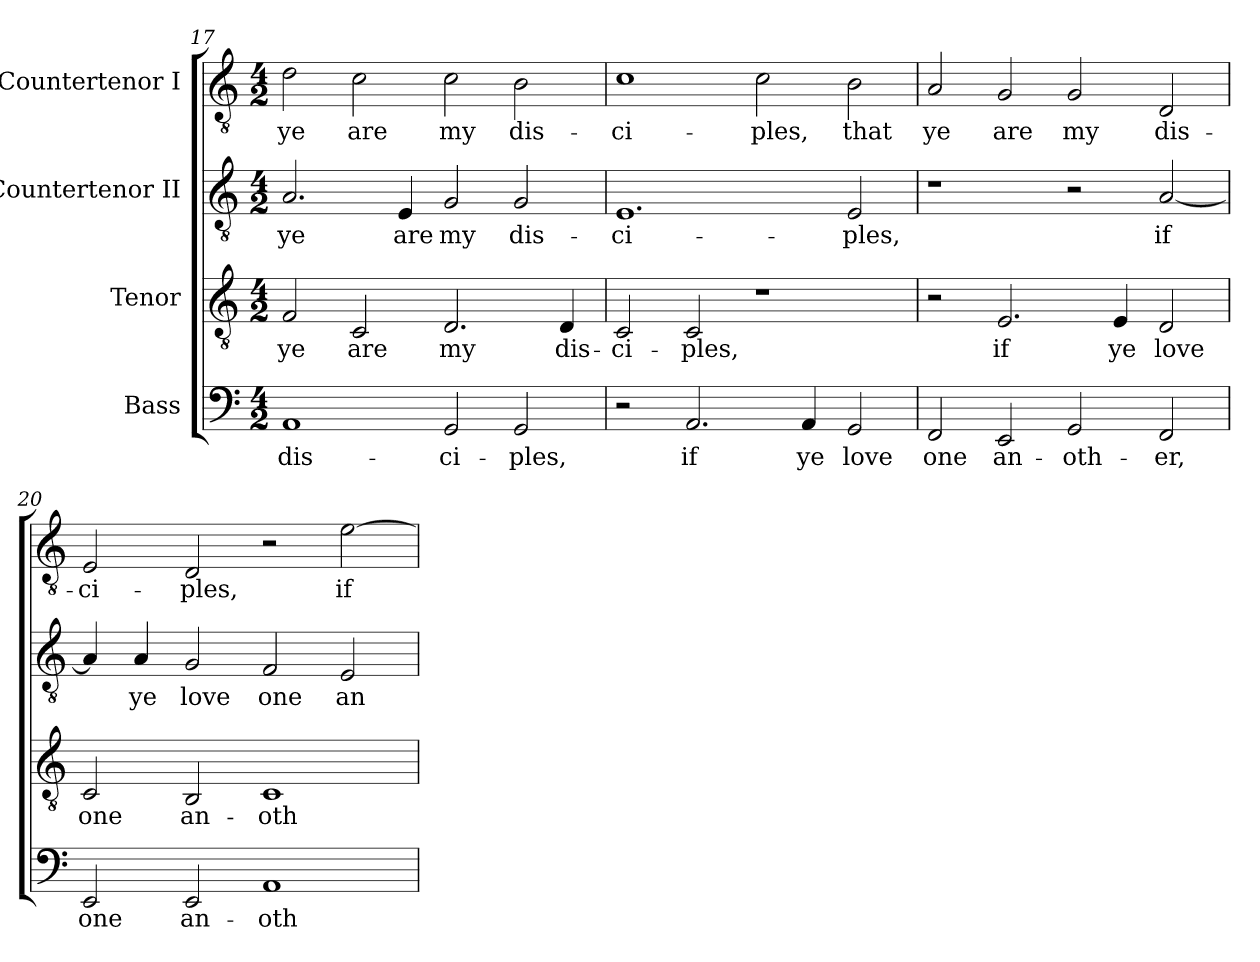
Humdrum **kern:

**kern	**text	**kern	**text	**kern	**text	**kern	**text
*part4	*part4	*part3	*part3	*part2	*part2	*part1	*part1
*staff4	*staff4	*staff3	*staff3	*staff2	*staff2	*staff1	*staff1
*I"Bass	*	*I"Tenor	*	*I"Countertenor II	*	*I"Countertenor I	*
!!LO:PB:g=z
*clefF4	*	*clefGv2	*	*clefGv2	*	*clefGv2	*
*	*	*	*	*k[]	*	*	*
*	*	*	*	*C:	*	*	*
*M4/2	*	*M4/2	*	*M4/2	*	*M4/2	*
=17	=17	=17	=17	=17	=17	=17	=17
!	!LO:LY:b:cj	!	!LO:LY:b:cj	!	!LO:LY:b:cj	!	!LO:LY:b:cj
1AA	dis-	2F/	ye	2.A/	ye	2d\	ye
!	!	!	!LO:LY:b:cj	!	!	!	!LO:LY:b:cj
.	.	2C/	are	.	.	2c\	are
!	!	!	!	!	!LO:LY:b:cj	!	!
.	.	.	.	4E/	are	.	.
!	!LO:LY:b:cj	!	!LO:LY:b:cj	!	!LO:LY:b:cj	!	!LO:LY:b:cj
2GG/	-ci-	2.D/	my	2G/	my	2c\	my
!	!LO:LY:b:cj	!	!	!	!LO:LY:b:cj	!	!LO:LY:b:cj
2GG/	-ples,	.	.	2G/	dis-	2B\	dis-
!	!	!	!LO:LY:b:cj	!	!	!	!
.	.	4D/	dis-	.	.	.	.
=18	=18	=18	=18	=18	=18	=18	=18
!	!	!	!LO:LY:b:cj	!	!LO:LY:b:cj	!	!LO:LY:b:cj
2r	.	2C/	-ci-	1.E	-ci-	1c	-ci-
!	!LO:LY:b:cj	!	!LO:LY:b:cj	!	!	!	!
2.AA/	if	2C/	-ples,	.	.	.	.
!	!	!	!	!	!	!	!LO:LY:b:cj
.	.	1r	.	.	.	2c\	-ples,
!	!LO:LY:b:cj	!	!	!	!	!	!
4AA/	ye	.	.	.	.	.	.
!	!LO:LY:b:cj	!	!	!	!LO:LY:b:cj	!	!LO:LY:b:cj
2GG/	love	.	.	2E/	-ples,	2B\	that
=19	=19	=19	=19	=19	=19	=19	=19
!	!LO:LY:b:cj	!	!	!	!	!	!LO:LY:b:cj
2FF/	one	2r	.	1r	.	2A/	ye
!	!LO:LY:b:cj	!	!LO:LY:b:cj	!	!	!	!LO:LY:b:cj
2EE/	an-	2.E/	if	.	.	2G/	are
!	!LO:LY:b:cj	!	!	!	!	!	!LO:LY:b:cj
2GG/	-oth-	.	.	2r	.	2G/	my
!	!	!	!LO:LY:b:cj	!	!	!	!
.	.	4E/	ye	.	.	.	.
!	!LO:LY:b:cj	!	!LO:LY:b:cj	!	!LO:LY:b:cj	!	!LO:LY:b:cj
2FF/	-er,	2D/	love	[<2A/	if	2D/	dis-
=20	=20	=20	=20	=20	=20	=20	=20
!	!LO:LY:b:cj	!	!LO:LY:b:cj	!	!	!	!LO:LY:b:cj
2EE/	one	2C/	one	4A/]	.	2E/	-ci-
!	!	!	!	!	!LO:LY:b:cj	!	!
.	.	.	.	4A/	ye	.	.
!	!LO:LY:b:cj	!	!LO:LY:b:cj	!	!LO:LY:b:cj	!	!LO:LY:b:cj
2EE/	an-	2BB/	an-	2G/	love	2D/	-ples,
!	!LO:LY:b:cj	!	!LO:LY:b:cj	!	!LO:LY:b:cj	!	!
1AA	-oth-	1C	-oth-	2F/	one	2r	.
!	!	!	!	!	!LO:LY:b:cj	!	!LO:LY:b:cj
.	.	.	.	2E/	an-	[>2e\	if
=	=	=	=	=	=	=	=
*-	*-	*-	*-	*-	*-	*-	*-
